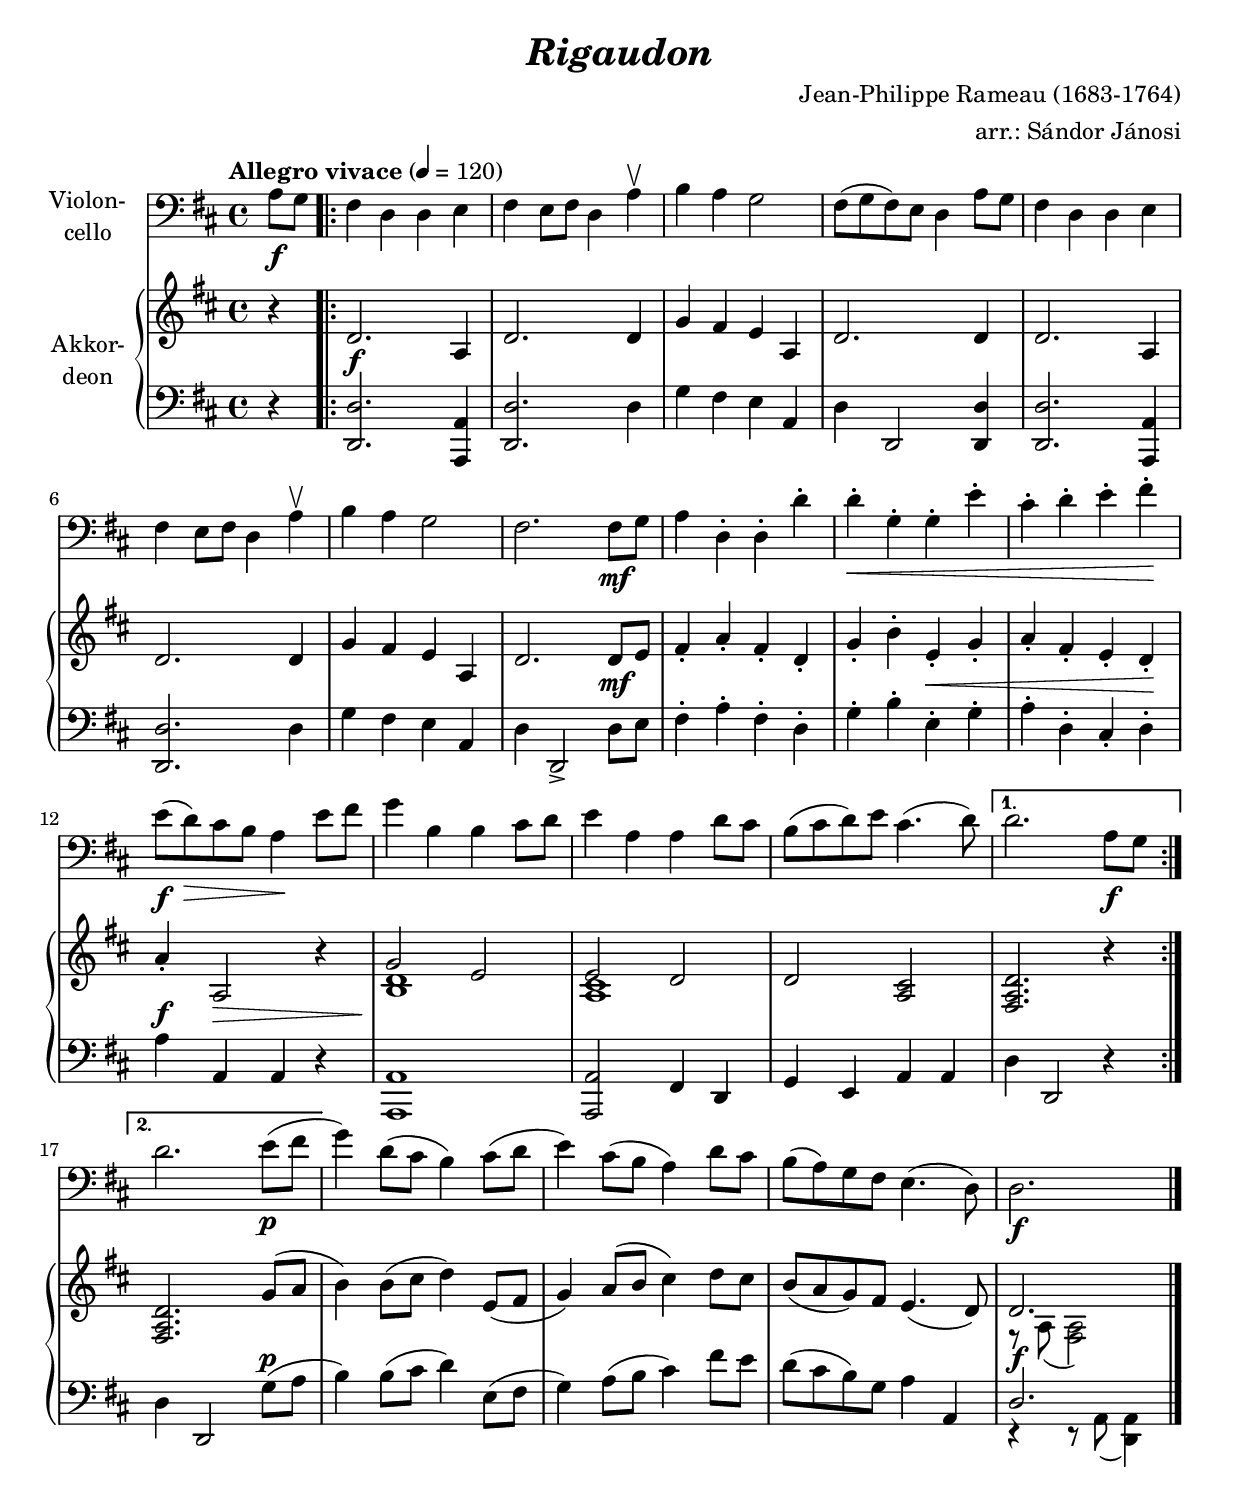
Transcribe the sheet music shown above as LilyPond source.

\version "2.18.2"
\include "deutsch.ly"

#(set-global-staff-size 20.55)

\header {
  title     = \markup \bold \italic "Rigaudon"
  composer  = "Jean-Philippe Rameau (1683-1764)"
  arranger  = "arr.: Sándor Jánosi"
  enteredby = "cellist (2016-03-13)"
%  piece     = "()"
}

voiceconsts = {
  \key d \major
  \time 4/4
  \tempo "Allegro vivace" 4=120
%  \numericTimeSignature
%  \compressFullBarRests
  \set tupletSpannerDuration = #(ly:make-moment 1 4)
}

mifl= "oboe"
% mist = "string ensemble 1"
mist = "trumpet"
miva = "pizzicato strings"
%miba = "bassoon"
%miba = "drawbar organ"
miba = "trombone"
%miba = "tuba"
% mikl = "harpsichord"
% mikl = "accordion"
mikl = "concertina"

va = \relative c' {
  \voiceconsts
  \clef "bass"

  \partial 4 a8\f g
  \repeat volta 2 {
    fis4 d d e
    fis e8 fis d4 a'\upbow
    h a g2
    fis8( g fis) e d4 a'8 g
    fis4 d d e
    fis e8 fis d4 a'\upbow
    h a g2
    fis2. fis8\mf g
    a4 d,-. d-. d'-.
    d-.\< g,-. g-. e'-.
    cis-. d-. e-. fis-.\!

    e8(\f d)\> cis h a4\! e'8 fis
    g4 h, h cis8 d
    e4 a, a d8 cis
    h( cis d) e cis4.( d8)
  }
  \alternative {
    { d2. a8\f g }
    { d'2. e8(\p fis}
  }
  g4) d8( cis h4) cis8( d
  e4) cis8( h a4) d8 cis
  h( a) g fis e4.( d8)
  d2.\f \bar "|."
}

vb = \relative c' {
  \voiceconsts
  \clef "treble"

  \partial 4 r4
  \repeat volta 2 {
    d2. a4
    d2. d4
    g fis e a,
    d2. d4
    d2. a4

    d2. d4
    g fis e a,
    d2. d8 e
    fis4-. a-. fis-. d-.
    g-. h-. e,-. g-.
    a-. fis-. e-. d-.

    a'-. a,2 r4
    << { g'2 e } \\ <h d>1 >>
    << { e2 d } \\ <a cis>1 >>
    d2 <a cis>
  }
  \alternative {
    { <fis a d>2. r4 }
    { <fis a d>2. g'8( a }
  }
  h4) h8( cis d4) e,8( fis
  g4) a8( h cis4) d8 cis
  h( a g) fis e4.( d8)
  << d2. \\ { r8 a( <fis a>2) } >> \bar "|."
}

vc = \relative c, {
  \voiceconsts
  \clef "bass"

  \partial 4 r4
  \repeat volta 2 {
    <d d'>2. <a a'>4
    <d d'>2. d'4
    g fis e a,
    d d,2 <d d'>4
    <d d'>2. <a a'>4

    <d d'>2. d'4
    g fis e a,
    d d,2-> d'8 e
    fis4-. a-. fis-. d-.
    g-. h-. e,-. g-.
    a-. d,-. cis-. d-.

    a' a, a r
    <a, a'>1
    <a a'>2 fis'4 d
    g e a a
  }
  \alternative {
    { d d,2 r4 }
    { d'4 d,2 g'8( a }
  }
  h4) h8( cis d4) e,8( fis
  g4) a8( h cis4) fis8 e
  d( cis h) g a4 a,
  << d2. \\ { r4 r8 a( <d, a'>4) } >> \bar "|."
}

dy = {
  \partial 4 s4
  s1*7\f
  s2. s4\mf
  s1
  s2 s2\<
  s2. s4\!
  s\f s2.\>
  s1\!
  s1*3
  s2. s4\p
  s1*3
  s2.\f
}


music = <<
      \new Staff {
        \set Staff.midiInstrument = \miba
        \set Staff.instrumentName = \markup \center-column { "Violon-" "cello" }
        \transpose d d { \va }
      }

      \new PianoStaff <<
        \set PianoStaff.instrumentName = \markup \center-column { "Akkor-" "deon" }
        \set PianoStaff.midiInstrument = \mikl
        \new Staff {
          \transpose d d { \vb }
        }

        \new Dynamics \dy

        \new Staff {
          \transpose d d { \vc }
        }
        >>
>>

\book {
  \score {
   \music
    \layout {}
  }

  \score {
    \unfoldRepeats \music

    \midi {
      \context {
        \Score
      }
    }
  }
}
